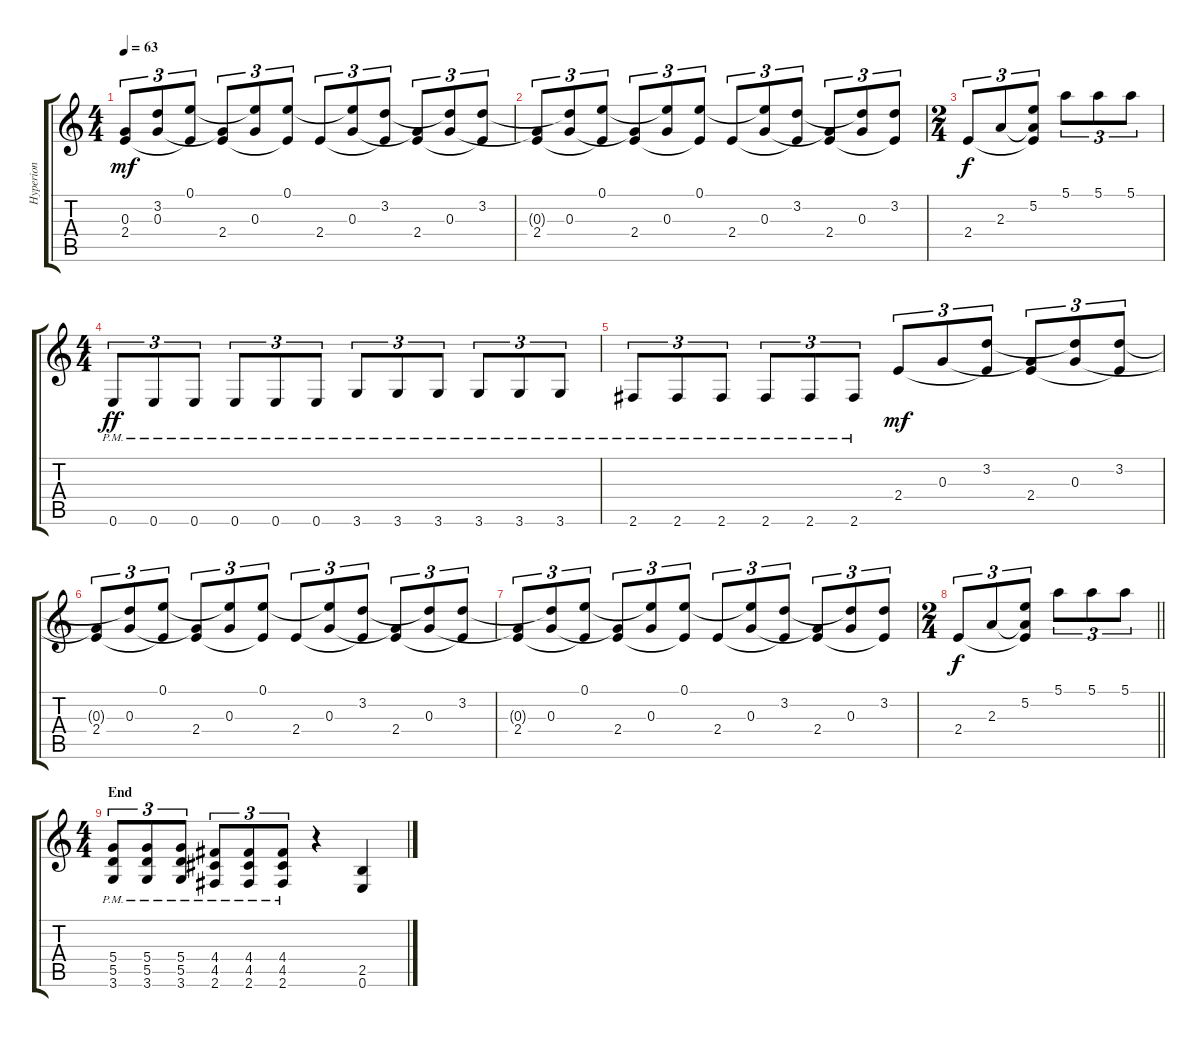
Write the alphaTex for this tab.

\track ("Hyperion" "Hyperion") {instrument distortionguitar}
\staff {score tabs}
\tuning (E4 B3 G3 D3 A2 E2) {hide}
\ts (4 4)
\tempo 63
\clef g2
\ks c
(0.3{t} 2.4).8{tu (3 2) dy mf} (3.2{t} 0.3).8{tu (3 2)} (0.1 2.4{t}).8{tu (3 2)} (0.3{t} 2.4).8{tu (3 2)} (0.1{t} 0.3).8{tu (3 2)} (0.1 2.4{t}).8{tu (3 2)} 2.4.8{tu (3 2)} (0.1{t} 0.3).8{tu (3 2)} (3.2 2.4{t}).8{tu (3 2)} (0.3{t} 2.4).8{tu (3 2)} (3.2{t} 0.3).8{tu (3 2)} (3.2 2.4{t}).8{tu (3 2)} |
(0.3{t} 2.4).8{tu (3 2)} (3.2{t} 0.3).8{tu (3 2)} (0.1 2.4{t}).8{tu (3 2)} (0.3{t} 2.4).8{tu (3 2)} (0.1{t} 0.3).8{tu (3 2)} (0.1 2.4{t}).8{tu (3 2)} 2.4.8{tu (3 2)} (0.1{t} 0.3).8{tu (3 2)} (3.2 2.4{t}).8{tu (3 2)} (0.3{t} 2.4).8{tu (3 2)} (3.2{t} 0.3).8{tu (3 2)} (3.2 2.4{t}).8{tu (3 2)} |
\ts (2 4)
2.4.8{tu (3 2) dy f} 2.3.8{tu (3 2)} (5.2 2.3{t} 2.4{t}).8{tu (3 2)} 5.1.8{tu (3 2)} 5.1.8{tu (3 2)} 5.1.8{tu (3 2)} |
\ts (4 4)
0.6{pm}.8{tu (3 2) dy ff} 0.6{pm}.8{tu (3 2)} 0.6{pm}.8{tu (3 2)} 0.6{pm}.8{tu (3 2)} 0.6{pm}.8{tu (3 2)} 0.6{pm}.8{tu (3 2)} 3.6{pm}.8{tu (3 2)} 3.6{pm}.8{tu (3 2)} 3.6{pm}.8{tu (3 2)} 3.6{pm}.8{tu (3 2)} 3.6{pm}.8{tu (3 2)} 3.6{pm}.8{tu (3 2)} |
2.6{pm}.8{tu (3 2)} 2.6{pm}.8{tu (3 2)} 2.6{pm}.8{tu (3 2)} 2.6{pm}.8{tu (3 2)} 2.6{pm}.8{tu (3 2)} 2.6{pm}.8{tu (3 2)} 2.4.8{tu (3 2) dy mf} 0.3.8{tu (3 2)} (3.2 2.4{t}).8{tu (3 2)} (0.3{t} 2.4).8{tu (3 2)} (3.2{t} 0.3).8{tu (3 2)} (3.2 2.4{t}).8{tu (3 2)} |
(0.3{t} 2.4).8{tu (3 2)} (3.2{t} 0.3).8{tu (3 2)} (0.1 2.4{t}).8{tu (3 2)} (0.3{t} 2.4).8{tu (3 2)} (0.1{t} 0.3).8{tu (3 2)} (0.1 2.4{t}).8{tu (3 2)} 2.4.8{tu (3 2)} (0.1{t} 0.3).8{tu (3 2)} (3.2 2.4{t}).8{tu (3 2)} (0.3{t} 2.4).8{tu (3 2)} (3.2{t} 0.3).8{tu (3 2)} (3.2 2.4{t}).8{tu (3 2)} |
(0.3{t} 2.4).8{tu (3 2)} (3.2{t} 0.3).8{tu (3 2)} (0.1 2.4{t}).8{tu (3 2)} (0.3{t} 2.4).8{tu (3 2)} (0.1{t} 0.3).8{tu (3 2)} (0.1 2.4{t}).8{tu (3 2)} 2.4.8{tu (3 2)} (0.1{t} 0.3).8{tu (3 2)} (3.2 2.4{t}).8{tu (3 2)} (0.3{t} 2.4).8{tu (3 2)} (3.2{t} 0.3).8{tu (3 2)} (3.2 2.4{t}).8{tu (3 2)} |
\ts (2 4)
\barLineRight lightlight
2.4.8{tu (3 2) dy f} 2.3.8{tu (3 2)} (5.2 2.3{t} 2.4{t}).8{tu (3 2)} 5.1.8{tu (3 2)} 5.1.8{tu (3 2)} 5.1.8{tu (3 2)} |
\ts (4 4)
\section ("" "End")
(5.4{pm} 5.5{pm} 3.6{pm}).8{tu (3 2)} (5.4{pm} 5.5{pm} 3.6{pm}).8{tu (3 2)} (5.4{pm} 5.5{pm} 3.6{pm}).8{tu (3 2)} (4.4{pm} 4.5{pm} 2.6{pm}).8{tu (3 2)} (4.4{pm} 4.5{pm} 2.6{pm}).8{tu (3 2)} (4.4{pm} 4.5{pm} 2.6{pm}).8{tu (3 2)} r.4 (2.5 0.6).4
